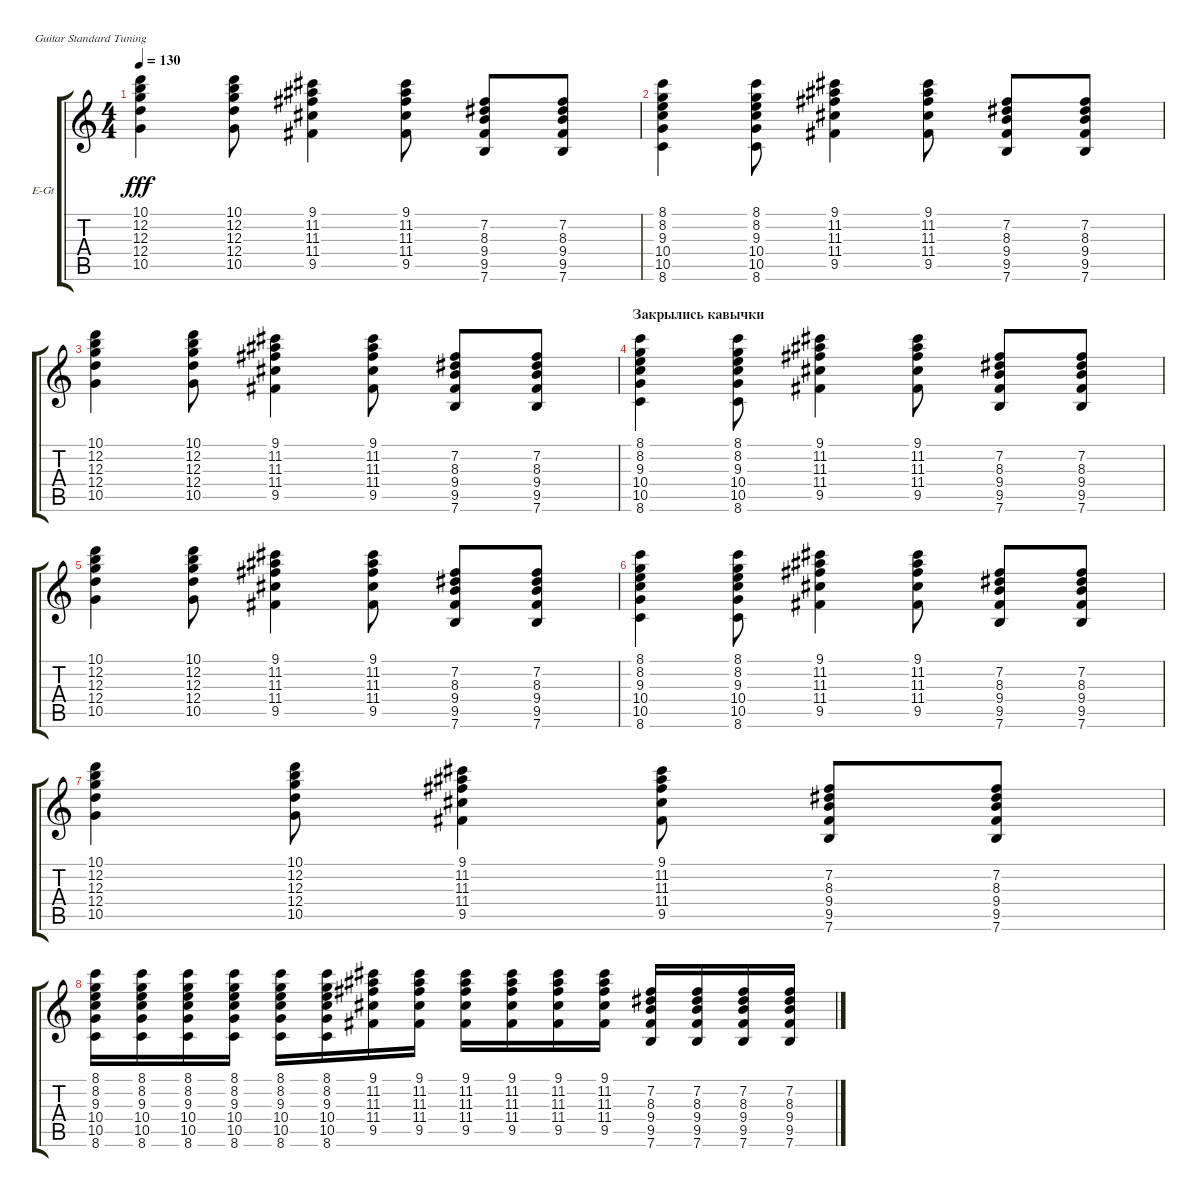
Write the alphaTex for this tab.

\defaultSystemsLayout 4
\bracketExtendMode groupsimilarinstruments
\firstSystemTrackNameOrientation horizontal
\otherSystemsTrackNameOrientation horizontal
\track ("Electric Guitar" "E-Gt") {instrument distortionguitar}
\staff {score tabs}
\tuning (E4 B3 G3 D3 A2 E2)
\ts (4 4)
\tempo 130
\clef g2
\ks c
(10.5 12.4 12.3 12.2 10.1).4{dy fff} (10.5 12.4 12.3 12.2 10.1).8 (9.5 11.4 11.3 11.2 9.1).4 (9.5 11.4 11.3 11.2 9.1).8 (7.6 9.5 9.4 8.3 7.2).8 (7.6 9.5 9.4 8.3 7.2).8 |
(8.6 10.5 10.4 9.3 8.2 8.1).4 (8.6 10.5 10.4 9.3 8.2 8.1).8 (9.5 11.4 11.3 11.2 9.1).4 (9.5 11.4 11.3 11.2 9.1).8 (7.6 9.5 9.4 8.3 7.2).8 (7.6 9.5 9.4 8.3 7.2).8 |
(10.5 12.4 12.3 12.2 10.1).4 (10.5 12.4 12.3 12.2 10.1).8 (9.5 11.4 11.3 11.2 9.1).4 (9.5 11.4 11.3 11.2 9.1).8 (7.6 9.5 9.4 8.3 7.2).8 (7.6 9.5 9.4 8.3 7.2).8 |
\section ("" "Закрылись кавычки")
(8.6 10.5 10.4 9.3 8.2 8.1).4 (8.6 10.5 10.4 9.3 8.2 8.1).8 (9.5 11.4 11.3 11.2 9.1).4 (9.5 11.4 11.3 11.2 9.1).8 (7.6 9.5 9.4 8.3 7.2).8 (7.6 9.5 9.4 8.3 7.2).8 |
(10.5 12.4 12.3 12.2 10.1).4 (10.5 12.4 12.3 12.2 10.1).8 (9.5 11.4 11.3 11.2 9.1).4 (9.5 11.4 11.3 11.2 9.1).8 (7.6 9.5 9.4 8.3 7.2).8 (7.6 9.5 9.4 8.3 7.2).8 |
(8.6 10.5 10.4 9.3 8.2 8.1).4 (8.6 10.5 10.4 9.3 8.2 8.1).8 (9.5 11.4 11.3 11.2 9.1).4 (9.5 11.4 11.3 11.2 9.1).8 (7.6 9.5 9.4 8.3 7.2).8 (7.6 9.5 9.4 8.3 7.2).8 |
(10.5 12.4 12.3 12.2 10.1).4 (10.5 12.4 12.3 12.2 10.1).8 (9.5 11.4 11.3 11.2 9.1).4 (9.5 11.4 11.3 11.2 9.1).8 (7.6 9.5 9.4 8.3 7.2).8 (7.6 9.5 9.4 8.3 7.2).8 |
(8.6 10.5 10.4 9.3 8.2 8.1).16 (8.6 10.5 10.4 9.3 8.2 8.1).16 (8.6 10.5 10.4 9.3 8.2 8.1).16 (8.6 10.5 10.4 9.3 8.2 8.1).16 (8.6 10.5 10.4 9.3 8.2 8.1).16 (8.6 10.5 10.4 9.3 8.2 8.1).16 (9.5 11.4 11.3 11.2 9.1).16 (9.5 11.4 11.3 11.2 9.1).16 (9.5 11.4 11.3 11.2 9.1).16 (9.5 11.4 11.3 11.2 9.1).16 (9.5 11.4 11.3 11.2 9.1).16 (9.5 11.4 11.3 11.2 9.1).16 (7.6 9.5 9.4 8.3 7.2).16 (7.6 9.5 9.4 8.3 7.2).16 (7.6 9.5 9.4 8.3 7.2).16 (7.6 9.5 9.4 8.3 7.2).16
